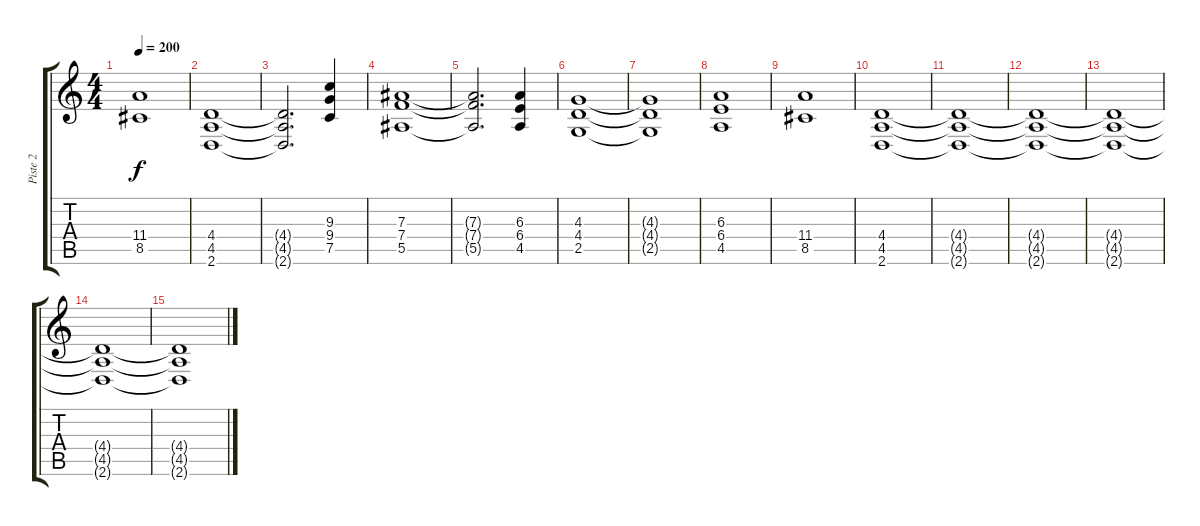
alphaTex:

\track ("Piste 2" "Piste 2") {instrument distortionguitar}
\staff {score tabs}
\tuning (C4 G3 Eb3 Bb2 F2 C2) {hide}
\ts (4 4)
\tempo 200
\clef g2
\ks c
(11.4 8.5).1{dy f} |
(4.4 4.5 2.6).1 |
(4.4{t} 4.5{t} 2.6{t}).2{d} (9.3 9.4 7.5).4 |
(7.3 7.4 5.5).1 |
(7.3{t} 7.4{t} 5.5{t}).2{d} (6.3 6.4 4.5).4 |
(4.3 4.4 2.5).1 |
(4.3{t} 4.4{t} 2.5{t}).1 |
(6.3 6.4 4.5).1 |
(11.4 8.5).1 |
(4.4 4.5 2.6).1 |
(4.4{t} 4.5{t} 2.6{t}).1 |
(4.4{t} 4.5{t} 2.6{t}).1 |
(4.4{t} 4.5{t} 2.6{t}).1 |
(4.4{t} 4.5{t} 2.6{t}).1 |
(4.4{t} 4.5{t} 2.6{t}).1
